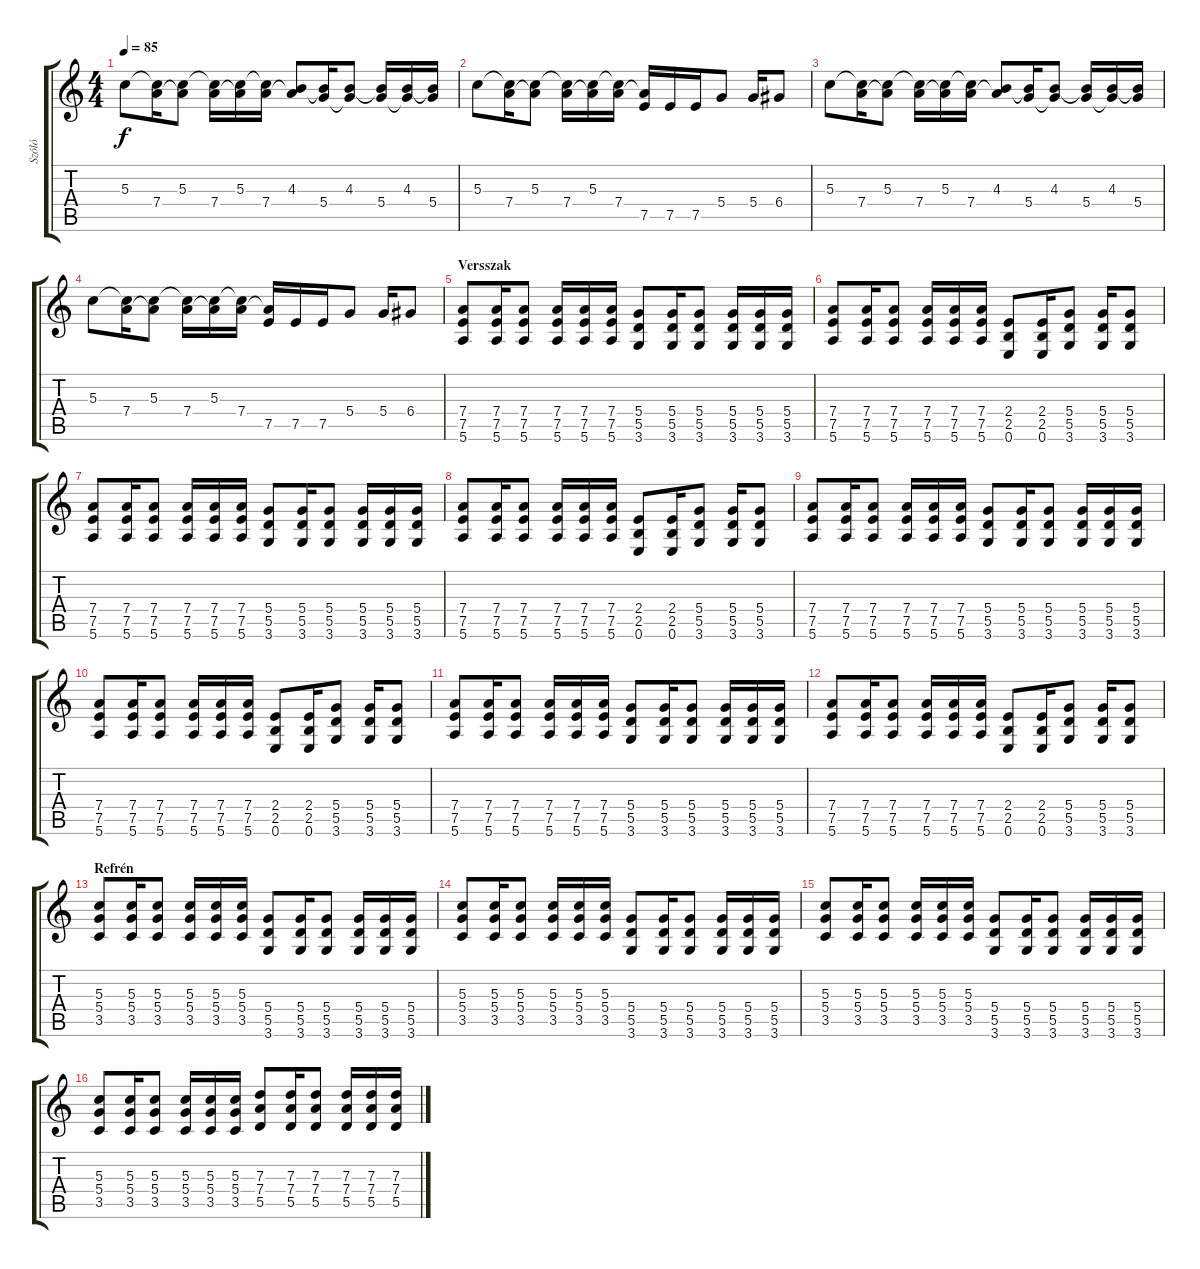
\track ("Szóló" "Szóló") {instrument distortionguitar}
\staff {score tabs}
\tuning (E4 B3 G3 D3 A2 E2) {hide}
\ts (4 4)
\tempo 85
\clef g2
\ks c
5.3.8{dy f instrument distortionguitar} (5.3{t} 7.4).16 (5.3 7.4{t}).8 (5.3{t} 7.4).16 (5.3 7.4{t}).16 (5.3{t} 7.4).16 (4.3 7.4{t}).8 (4.3{t} 5.4).16 (4.3 5.4{t}).8 (4.3{t} 5.4).16 (4.3 5.4{t}).16 (4.3{t} 5.4).16 |
5.3.8 (5.3{t} 7.4).16 (5.3 7.4{t}).8 (5.3{t} 7.4).16 (5.3 7.4{t}).16 (5.3{t} 7.4).16 (7.4{t} 7.5).16 7.5.16 7.5.16 5.4.8 5.4.16 6.4.8 |
5.3.8 (5.3{t} 7.4).16 (5.3 7.4{t}).8 (5.3{t} 7.4).16 (5.3 7.4{t}).16 (5.3{t} 7.4).16 (4.3 7.4{t}).8 (4.3{t} 5.4).16 (4.3 5.4{t}).8 (4.3{t} 5.4).16 (4.3 5.4{t}).16 (4.3{t} 5.4).16 |
5.3.8 (5.3{t} 7.4).16 (5.3 7.4{t}).8 (5.3{t} 7.4).16 (5.3 7.4{t}).16 (5.3{t} 7.4).16 (7.4{t} 7.5).16 7.5.16 7.5.16 5.4.8 5.4.16 6.4.8 |
\section ("" "Versszak")
(7.4 7.5 5.6).8 (7.4 7.5 5.6).16 (7.4 7.5 5.6).8 (7.4 7.5 5.6).16 (7.4 7.5 5.6).16 (7.4 7.5 5.6).16 (5.4 5.5 3.6).8 (5.4 5.5 3.6).16 (5.4 5.5 3.6).8 (5.4 5.5 3.6).16 (5.4 5.5 3.6).16 (5.4 5.5 3.6).16 |
(7.4 7.5 5.6).8 (7.4 7.5 5.6).16 (7.4 7.5 5.6).8 (7.4 7.5 5.6).16 (7.4 7.5 5.6).16 (7.4 7.5 5.6).16 (2.4 2.5 0.6).8 (2.4 2.5 0.6).16 (5.4 5.5 3.6).8 (5.4 5.5 3.6).16 (5.4 5.5 3.6).8 |
(7.4 7.5 5.6).8 (7.4 7.5 5.6).16 (7.4 7.5 5.6).8 (7.4 7.5 5.6).16 (7.4 7.5 5.6).16 (7.4 7.5 5.6).16 (5.4 5.5 3.6).8 (5.4 5.5 3.6).16 (5.4 5.5 3.6).8 (5.4 5.5 3.6).16 (5.4 5.5 3.6).16 (5.4 5.5 3.6).16 |
(7.4 7.5 5.6).8 (7.4 7.5 5.6).16 (7.4 7.5 5.6).8 (7.4 7.5 5.6).16 (7.4 7.5 5.6).16 (7.4 7.5 5.6).16 (2.4 2.5 0.6).8 (2.4 2.5 0.6).16 (5.4 5.5 3.6).8 (5.4 5.5 3.6).16 (5.4 5.5 3.6).8 |
(7.4 7.5 5.6).8 (7.4 7.5 5.6).16 (7.4 7.5 5.6).8 (7.4 7.5 5.6).16 (7.4 7.5 5.6).16 (7.4 7.5 5.6).16 (5.4 5.5 3.6).8 (5.4 5.5 3.6).16 (5.4 5.5 3.6).8 (5.4 5.5 3.6).16 (5.4 5.5 3.6).16 (5.4 5.5 3.6).16 |
(7.4 7.5 5.6).8 (7.4 7.5 5.6).16 (7.4 7.5 5.6).8 (7.4 7.5 5.6).16 (7.4 7.5 5.6).16 (7.4 7.5 5.6).16 (2.4 2.5 0.6).8 (2.4 2.5 0.6).16 (5.4 5.5 3.6).8 (5.4 5.5 3.6).16 (5.4 5.5 3.6).8 |
(7.4 7.5 5.6).8 (7.4 7.5 5.6).16 (7.4 7.5 5.6).8 (7.4 7.5 5.6).16 (7.4 7.5 5.6).16 (7.4 7.5 5.6).16 (5.4 5.5 3.6).8 (5.4 5.5 3.6).16 (5.4 5.5 3.6).8 (5.4 5.5 3.6).16 (5.4 5.5 3.6).16 (5.4 5.5 3.6).16 |
(7.4 7.5 5.6).8 (7.4 7.5 5.6).16 (7.4 7.5 5.6).8 (7.4 7.5 5.6).16 (7.4 7.5 5.6).16 (7.4 7.5 5.6).16 (2.4 2.5 0.6).8 (2.4 2.5 0.6).16 (5.4 5.5 3.6).8 (5.4 5.5 3.6).16 (5.4 5.5 3.6).8 |
\section ("" "Refrén")
(5.3 5.4 3.5).8 (5.3 5.4 3.5).16 (5.3 5.4 3.5).8 (5.3 5.4 3.5).16 (5.3 5.4 3.5).16 (5.3 5.4 3.5).16 (5.4 5.5 3.6).8 (5.4 5.5 3.6).16 (5.4 5.5 3.6).8 (5.4 5.5 3.6).16 (5.4 5.5 3.6).16 (5.4 5.5 3.6).16 |
(5.3 5.4 3.5).8 (5.3 5.4 3.5).16 (5.3 5.4 3.5).8 (5.3 5.4 3.5).16 (5.3 5.4 3.5).16 (5.3 5.4 3.5).16 (5.4 5.5 3.6).8 (5.4 5.5 3.6).16 (5.4 5.5 3.6).8 (5.4 5.5 3.6).16 (5.4 5.5 3.6).16 (5.4 5.5 3.6).16 |
(5.3 5.4 3.5).8 (5.3 5.4 3.5).16 (5.3 5.4 3.5).8 (5.3 5.4 3.5).16 (5.3 5.4 3.5).16 (5.3 5.4 3.5).16 (5.4 5.5 3.6).8 (5.4 5.5 3.6).16 (5.4 5.5 3.6).8 (5.4 5.5 3.6).16 (5.4 5.5 3.6).16 (5.4 5.5 3.6).16 |
(5.3 5.4 3.5).8 (5.3 5.4 3.5).16 (5.3 5.4 3.5).8 (5.3 5.4 3.5).16 (5.3 5.4 3.5).16 (5.3 5.4 3.5).16 (7.3 7.4 5.5).8 (7.3 7.4 5.5).16 (7.3 7.4 5.5).8 (7.3 7.4 5.5).16 (7.3 7.4 5.5).16 (7.3 7.4 5.5).16
